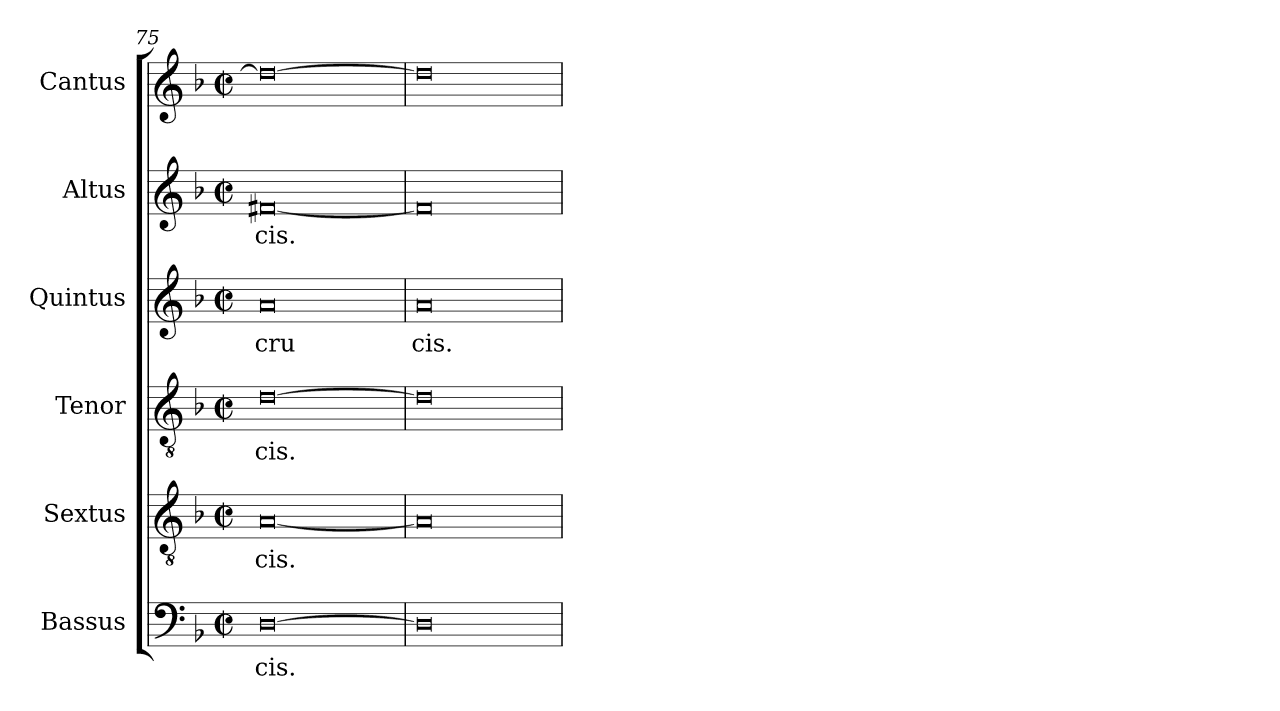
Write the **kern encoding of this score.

**kern	**text	**kern	**text	**kern	**text	**kern	**text	**kern	**text	**kern
*part6	*part6	*part5	*part5	*part4	*part4	*part3	*part3	*part2	*part2	*part1
*staff6	*staff6	*staff5	*staff5	*staff4	*staff4	*staff3	*staff3	*staff2	*staff2	*staff1
*I"Bassus	*	*I"Sextus	*	*I"Tenor	*	*I"Quintus	*	*I"Altus	*	*I"Cantus
*I'Bassus	*	*I'Sextus	*	*I'Tenor	*	*I'Quintus	*	*I'Altus	*	*I'Cantus
*clefF4	*	*clefGv2	*	*clefGv2	*	*clefG2	*	*clefG2	*	*clefG2
*k[b-]	*	*k[b-]	*	*k[b-]	*	*k[b-]	*	*k[b-]	*	*k[b-]
*F:	*	*F:	*	*F:	*	*F:	*	*F:	*	*F:
*M2/2	*	*M2/2	*	*M2/2	*	*M2/2	*	*M2/2	*	*M2/2
*met(c|)	*	*met(c|)	*	*met(c|)	*	*met(c|)	*	*met(c|)	*	*met(c|)
=75	=75	=75	=75	=75	=75	=75	=75	=75	=75	=75
!	!LO:LY:b:cj	!	!LO:LY:b:cj	!	!LO:LY:b:cj	!	!LO:LY:b:cj	!	!LO:LY:b:cj	!
[>0D	cis.	[<0A	-cis.	[>0d	cis.	0a	cru	[<0f#X	-cis.	0dd_>
=76	=76	=76	=76	=76	=76	=76	=76	=76	=76	=76
!	!	!	!	!	!	!	!LO:LY:b:cj	!	!	!
0D]	.	0A]	.	0d]	.	0a	cis.	0f#]	.	0dd]
=	=!	=	=!	=	=!	=	=!	=	=!	=!
*-	*-	*-	*-	*-	*-	*-	*-	*-	*-	*-
